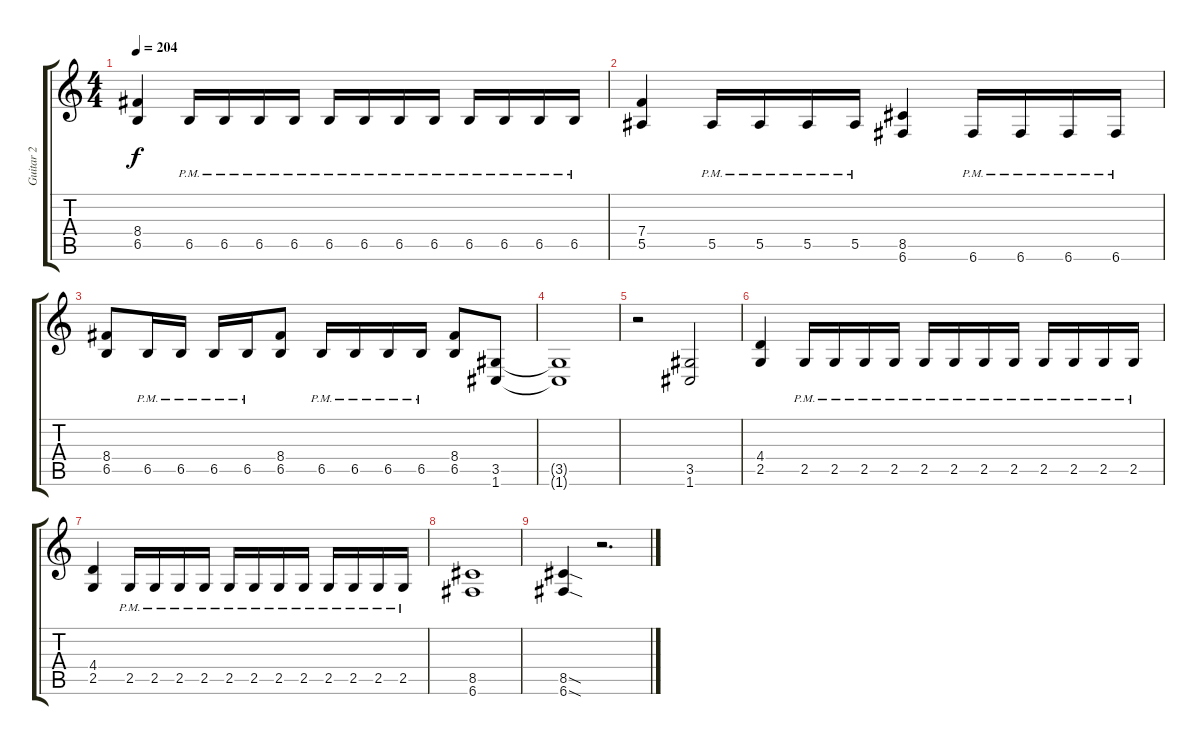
\track ("Guitar 2" "Guitar 2") {instrument distortionguitar}
\staff {score tabs}
\tuning (C4 G3 Eb3 Bb2 F2 C2) {hide}
\ts (4 4)
\tempo 204
\clef g2
\ks c
(8.4 6.5).4{dy f} 6.5{pm}.16 6.5{pm}.16 6.5{pm}.16 6.5{pm}.16 6.5{pm}.16 6.5{pm}.16 6.5{pm}.16 6.5{pm}.16 6.5{pm}.16 6.5{pm}.16 6.5{pm}.16 6.5{pm}.16 |
(7.4 5.5).4 5.5{pm}.16 5.5{pm}.16 5.5{pm}.16 5.5{pm}.16 (8.5 6.6).4 6.6{pm}.16 6.6{pm}.16 6.6{pm}.16 6.6{pm}.16 |
(8.4 6.5).8 6.5{pm}.16 6.5{pm}.16 6.5{pm}.16 6.5{pm}.16 (8.4 6.5).8 6.5{pm}.16 6.5{pm}.16 6.5{pm}.16 6.5{pm}.16 (8.4 6.5).8 (3.5 1.6).8 |
(3.5{t} 1.6{t}).1 |
r.2 (3.5 1.6).2 |
(4.4 2.5).4 2.5{pm}.16 2.5{pm}.16 2.5{pm}.16 2.5{pm}.16 2.5{pm}.16 2.5{pm}.16 2.5{pm}.16 2.5{pm}.16 2.5{pm}.16 2.5{pm}.16 2.5{pm}.16 2.5{pm}.16 |
(4.4 2.5).4 2.5{pm}.16 2.5{pm}.16 2.5{pm}.16 2.5{pm}.16 2.5{pm}.16 2.5{pm}.16 2.5{pm}.16 2.5{pm}.16 2.5{pm}.16 2.5{pm}.16 2.5{pm}.16 2.5{pm}.16 |
(8.5 6.6).1 |
(8.5{sod} 6.6{sod}).4 r.2{d}
